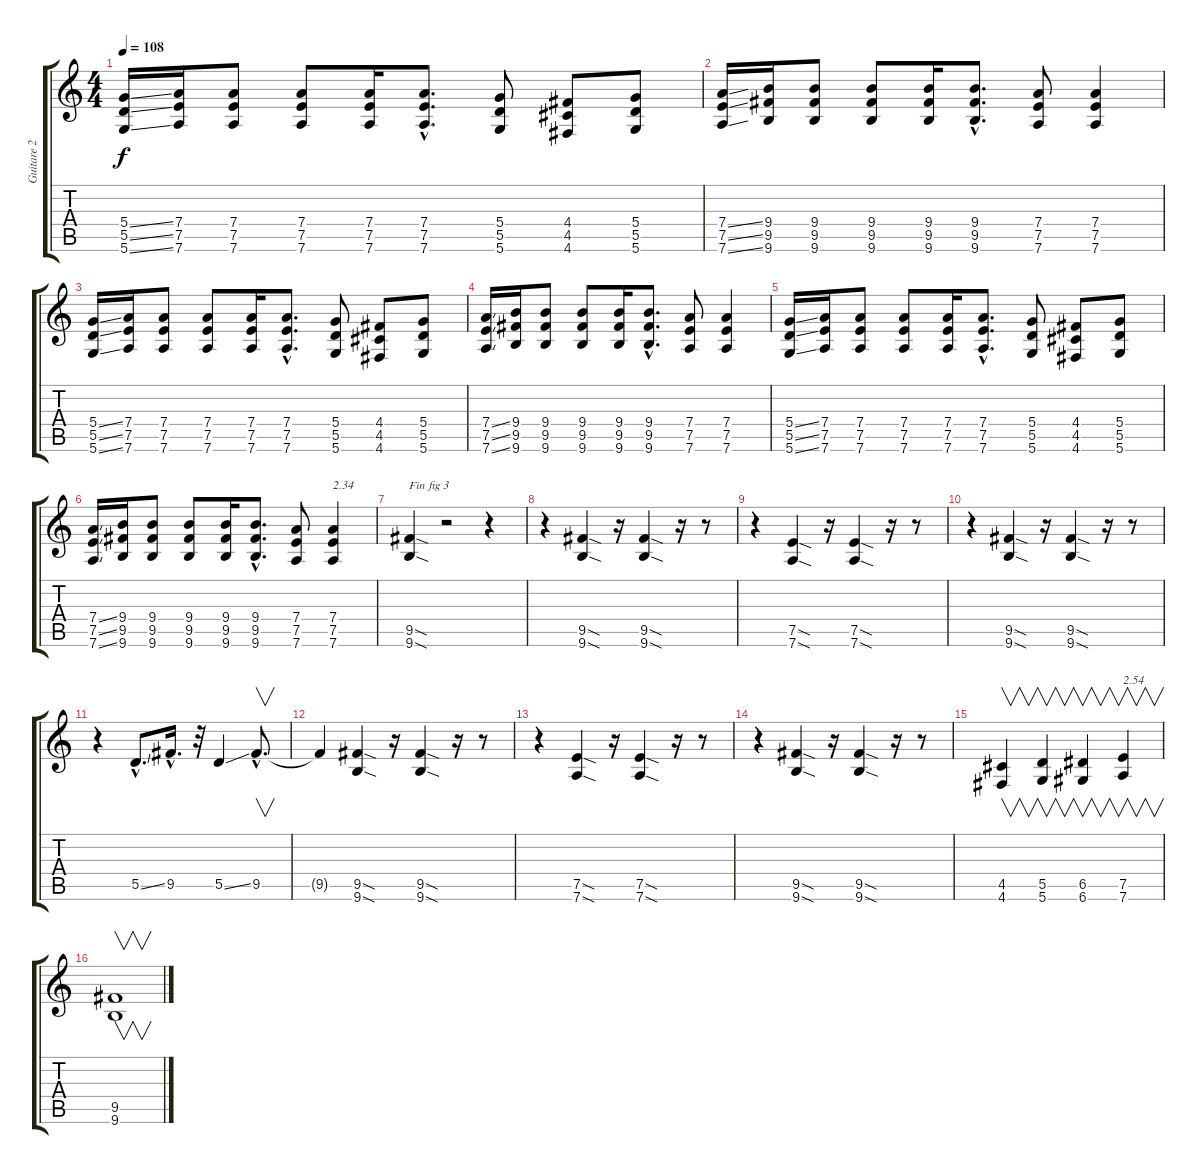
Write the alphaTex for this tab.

\track ("Guitare 2 Dr-D" "Guitare 2 ") {instrument distortionguitar}
\staff {score tabs}
\tuning (E4 B3 G3 D3 A2 D2) {hide}
\ts (4 4)
\tempo 108
\clef g2
\ks c
(5.4{ss} 5.5{ss} 5.6{ss}).16{dy f} (7.4 7.5 7.6).16 (7.4 7.5 7.6).8 (7.4 7.5 7.6).8 (7.4 7.5 7.6).16 (7.4{hac} 7.5{hac} 7.6{hac}).8{d} (5.4 5.5 5.6).8 (4.4 4.5 4.6).8 (5.4 5.5 5.6).8 |
(7.4{ss} 7.5{ss} 7.6{ss}).16 (9.4 9.5 9.6).16 (9.4 9.5 9.6).8 (9.4 9.5 9.6).8 (9.4 9.5 9.6).16 (9.4{hac} 9.5{hac} 9.6{hac}).8{d} (7.4 7.5 7.6).8 (7.4 7.5 7.6).4 |
(5.4{ss} 5.5{ss} 5.6{ss}).16 (7.4 7.5 7.6).16 (7.4 7.5 7.6).8 (7.4 7.5 7.6).8 (7.4 7.5 7.6).16 (7.4{hac} 7.5{hac} 7.6{hac}).8{d} (5.4 5.5 5.6).8 (4.4 4.5 4.6).8 (5.4 5.5 5.6).8 |
(7.4{ss} 7.5{ss} 7.6{ss}).16 (9.4 9.5 9.6).16 (9.4 9.5 9.6).8 (9.4 9.5 9.6).8 (9.4 9.5 9.6).16 (9.4{hac} 9.5{hac} 9.6{hac}).8{d} (7.4 7.5 7.6).8 (7.4 7.5 7.6).4 |
(5.4{ss} 5.5{ss} 5.6{ss}).16 (7.4 7.5 7.6).16 (7.4 7.5 7.6).8 (7.4 7.5 7.6).8 (7.4 7.5 7.6).16 (7.4{hac} 7.5{hac} 7.6{hac}).8{d} (5.4 5.5 5.6).8 (4.4 4.5 4.6).8 (5.4 5.5 5.6).8 |
(7.4{ss} 7.5{ss} 7.6{ss}).16 (9.4 9.5 9.6).16 (9.4 9.5 9.6).8 (9.4 9.5 9.6).8 (9.4 9.5 9.6).16 (9.4{hac} 9.5{hac} 9.6{hac}).8{d} (7.4 7.5 7.6).8 (7.4 7.5 7.6).4{txt "2.34"} |
(9.5{sod} 9.6{sod}).4{txt "Fin fig 3"} r.2 r.4 |
r.4 (9.5{sod} 9.6{sod}).4 r.16 (9.5{sod} 9.6{sod}).4 r.16 r.8 |
r.4 (7.5{sod} 7.6{sod}).4 r.16 (7.5{sod} 7.6{sod}).4 r.16 r.8 |
r.4 (9.5{sod} 9.6{sod}).4 r.16 (9.5{sod} 9.6{sod}).4 r.16 r.8 |
r.4 5.5{ss hac}.8{d} 9.5{hac}.16{d} r.32 5.5{ss}.4 9.5{hac}.8{v d} |
9.5{t}.4 (9.5{sod} 9.6{sod}).4 r.16 (9.5{sod} 9.6{sod}).4 r.16 r.8 |
r.4 (7.5{sod} 7.6{sod}).4 r.16 (7.5{sod} 7.6{sod}).4 r.16 r.8 |
r.4 (9.5{sod} 9.6{sod}).4 r.16 (9.5{sod} 9.6{sod}).4 r.16 r.8 |
(4.5 4.6).4{v} (5.5 5.6).4{v} (6.5 6.6).4{v} (7.5 7.6).4{v txt "2.54"} |
(9.5 9.6).1{v}
